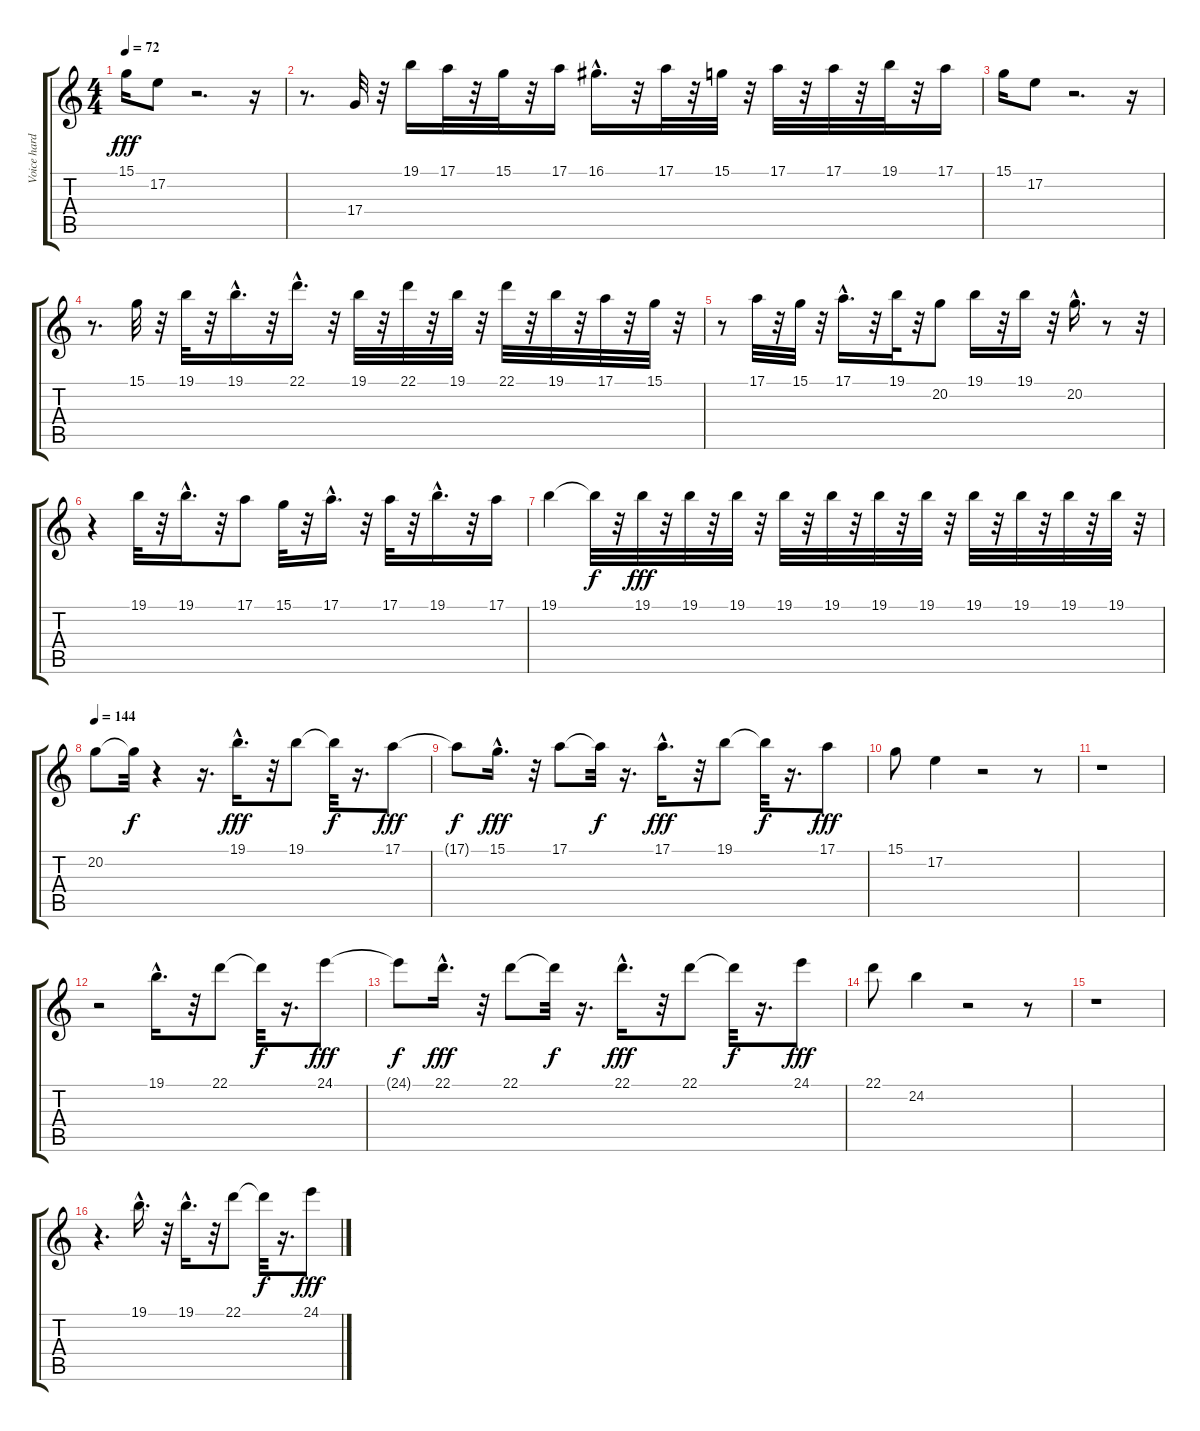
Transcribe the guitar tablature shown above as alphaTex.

\track ("Voice hard" "Voice hard") {instrument churchorgan}
\staff {score tabs}
\tuning (E4 B3 G3 D3 A2 E2) {hide}
\ts (4 4)
\tempo 72
\clef g2
\ks c
15.1.16{dy fff} 17.2.8 r.2{d} r.16 |
r.8{d} 17.4.32 r.32 19.1.16 17.1.32 r.32 15.1.32 r.32 17.1.16 16.1{hac}.16{d} r.32 17.1.32 r.32 15.1.32 r.32 17.1.32 r.32 17.1.32 r.32 19.1.32 r.32 17.1.16 |
15.1.16 17.2.8 r.2{d} r.16 |
r.8{d} 15.1.32 r.32 19.1.32 r.32 19.1{hac}.16{d} r.32 22.1{hac}.16{d} r.32 19.1.32 r.32 22.1.32 r.32 19.1.32 r.32 22.1.32 r.32 19.1.32 r.32 17.1.32 r.32 15.1.32 r.32 |
r.8 17.1.32 r.32 15.1.32 r.32 17.1{hac}.16{d} r.32 19.1.32 r.32 20.2.8 19.1.16 r.32 19.1.16 r.32 20.2{hac}.16{d} r.8 r.32 |
r.4 19.1.32 r.32 19.1{hac}.16{d} r.32 17.1.8 15.1.32 r.32 17.1{hac}.16{d} r.32 17.1.32 r.32 19.1{hac}.16{d} r.32 17.1.16 |
19.1.4 19.1{t}.32{dy f} r.32 19.1.32{dy fff} r.32 19.1.32 r.32 19.1.32 r.32 19.1.32 r.32 19.1.32 r.32 19.1.32 r.32 19.1.32 r.32 19.1.32 r.32 19.1.32 r.32 19.1.32 r.32 19.1.32 r.32 |
\tempo 144
20.2.8 20.2{t}.32{dy f} r.4 r.16{d} 19.1{hac}.16{d dy fff} r.32 19.1.8 19.1{t}.32{dy f} r.16{d} 17.1.8{dy fff} |
17.1{t}.8{dy f} 15.1{hac}.16{d dy fff} r.32 17.1.8 17.1{t}.32{dy f} r.16{d} 17.1{hac}.16{d dy fff} r.32 19.1.8 19.1{t}.32{dy f} r.16{d} 17.1.8{dy fff} |
15.1.8 17.2.4 r.2 r.8 |
r.1 |
r.2 19.1{hac}.16{d} r.32 22.1.8 22.1{t}.32{dy f} r.16{d} 24.1.8{dy fff} |
24.1{t}.8{dy f} 22.1{hac}.16{d dy fff} r.32 22.1.8 22.1{t}.32{dy f} r.16{d} 22.1{hac}.16{d dy fff} r.32 22.1.8 22.1{t}.32{dy f} r.16{d} 24.1.8{dy fff} |
22.1.8 24.2.4 r.2 r.8 |
r.1 |
r.4{d} 19.1{hac}.16{d} r.32 19.1{hac}.16{d} r.32 22.1.8 22.1{t}.32{dy f} r.16{d} 24.1.8{dy fff}
